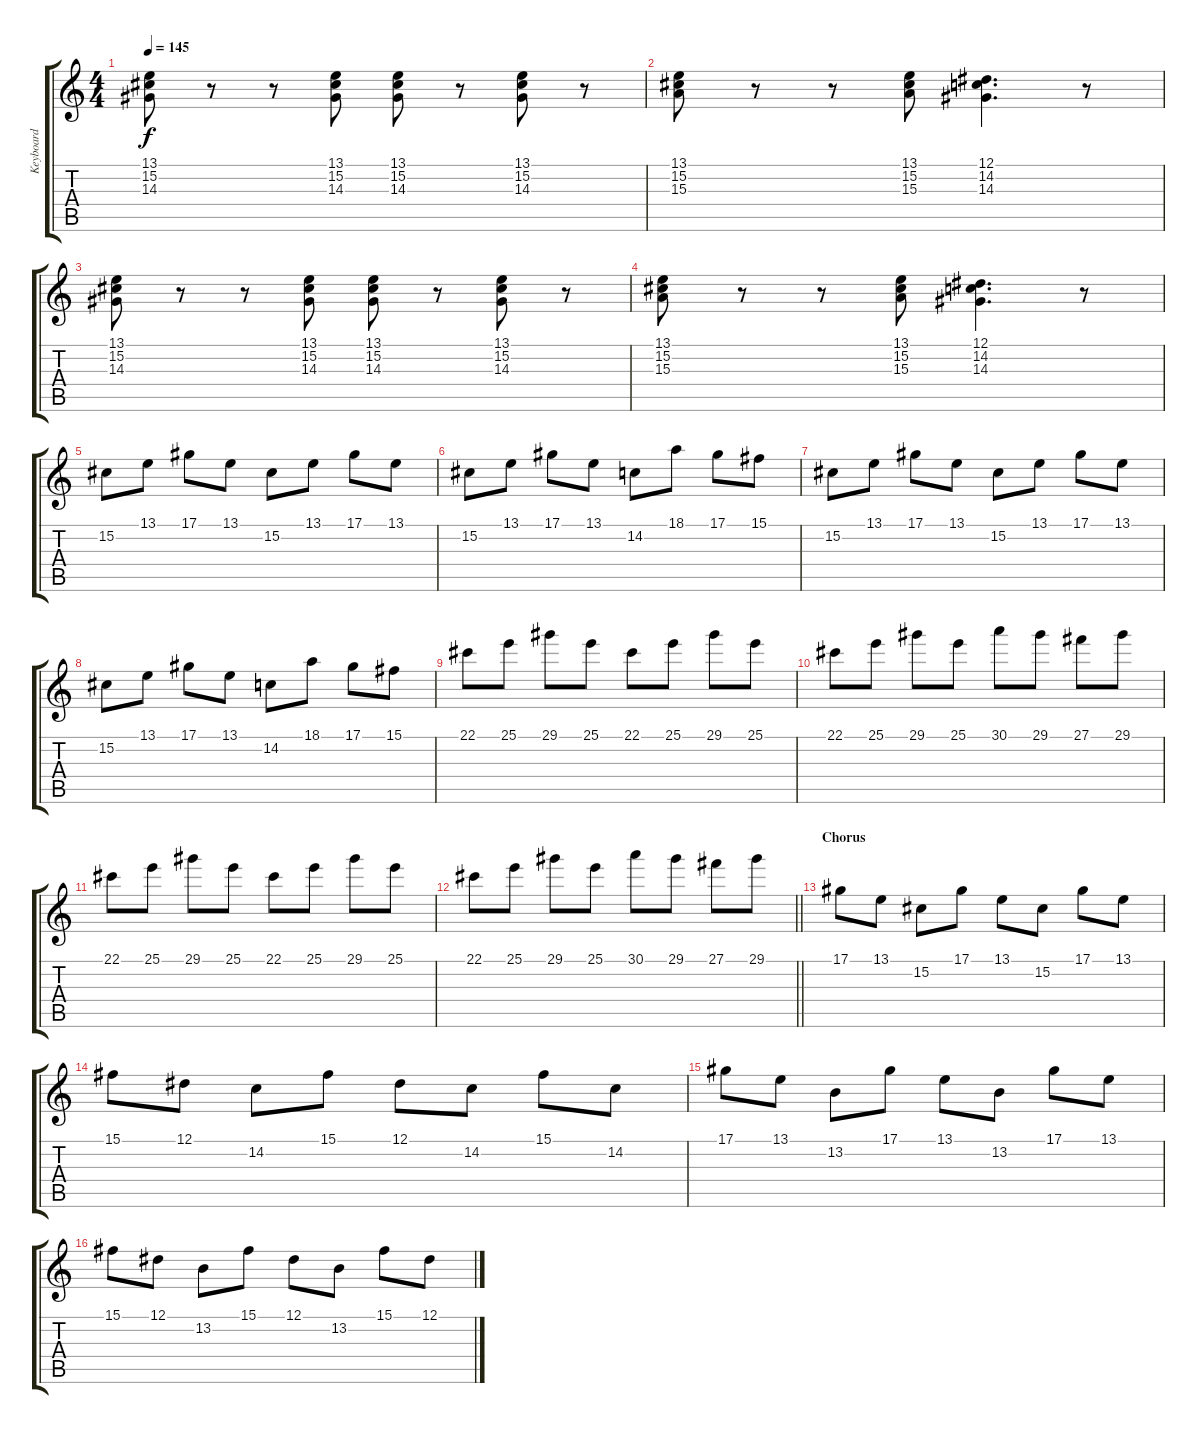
\track ("Keyboard" "Keyboard") {instrument stringensemble1}
\staff {score tabs}
\tuning (Eb4 Bb3 Gb3 Db3 Ab2 Eb2) {hide}
\ts (4 4)
\tempo 145
\clef g2
\ks c
(13.1 15.2 14.3).8{dy f} r.8 r.8 (13.1 15.2 14.3).8 (13.1 15.2 14.3).8 r.8 (13.1 15.2 14.3).8 r.8 |
(13.1 15.2 15.3).8 r.8 r.8 (13.1 15.2 15.3).8 (12.1 14.2 14.3).4{d} r.8 |
(13.1 15.2 14.3).8 r.8 r.8 (13.1 15.2 14.3).8 (13.1 15.2 14.3).8 r.8 (13.1 15.2 14.3).8 r.8 |
(13.1 15.2 15.3).8 r.8 r.8 (13.1 15.2 15.3).8 (12.1 14.2 14.3).4{d} r.8 |
15.2.8 13.1.8 17.1.8 13.1.8 15.2.8 13.1.8 17.1.8 13.1.8 |
15.2.8 13.1.8 17.1.8 13.1.8 14.2.8 18.1.8 17.1.8 15.1.8 |
15.2.8 13.1.8 17.1.8 13.1.8 15.2.8 13.1.8 17.1.8 13.1.8 |
15.2.8 13.1.8 17.1.8 13.1.8 14.2.8 18.1.8 17.1.8 15.1.8 |
22.1.8 25.1.8 29.1.8 25.1.8 22.1.8 25.1.8 29.1.8 25.1.8 |
22.1.8 25.1.8 29.1.8 25.1.8 30.1.8 29.1.8 27.1.8 29.1.8 |
22.1.8 25.1.8 29.1.8 25.1.8 22.1.8 25.1.8 29.1.8 25.1.8 |
\barLineRight lightlight
22.1.8 25.1.8 29.1.8 25.1.8 30.1.8 29.1.8 27.1.8 29.1.8 |
\section ("" "Chorus")
17.1.8 13.1.8 15.2.8 17.1.8 13.1.8 15.2.8 17.1.8 13.1.8 |
15.1.8 12.1.8 14.2.8 15.1.8 12.1.8 14.2.8 15.1.8 14.2.8 |
17.1.8 13.1.8 13.2.8 17.1.8 13.1.8 13.2.8 17.1.8 13.1.8 |
15.1.8 12.1.8 13.2.8 15.1.8 12.1.8 13.2.8 15.1.8 12.1.8
